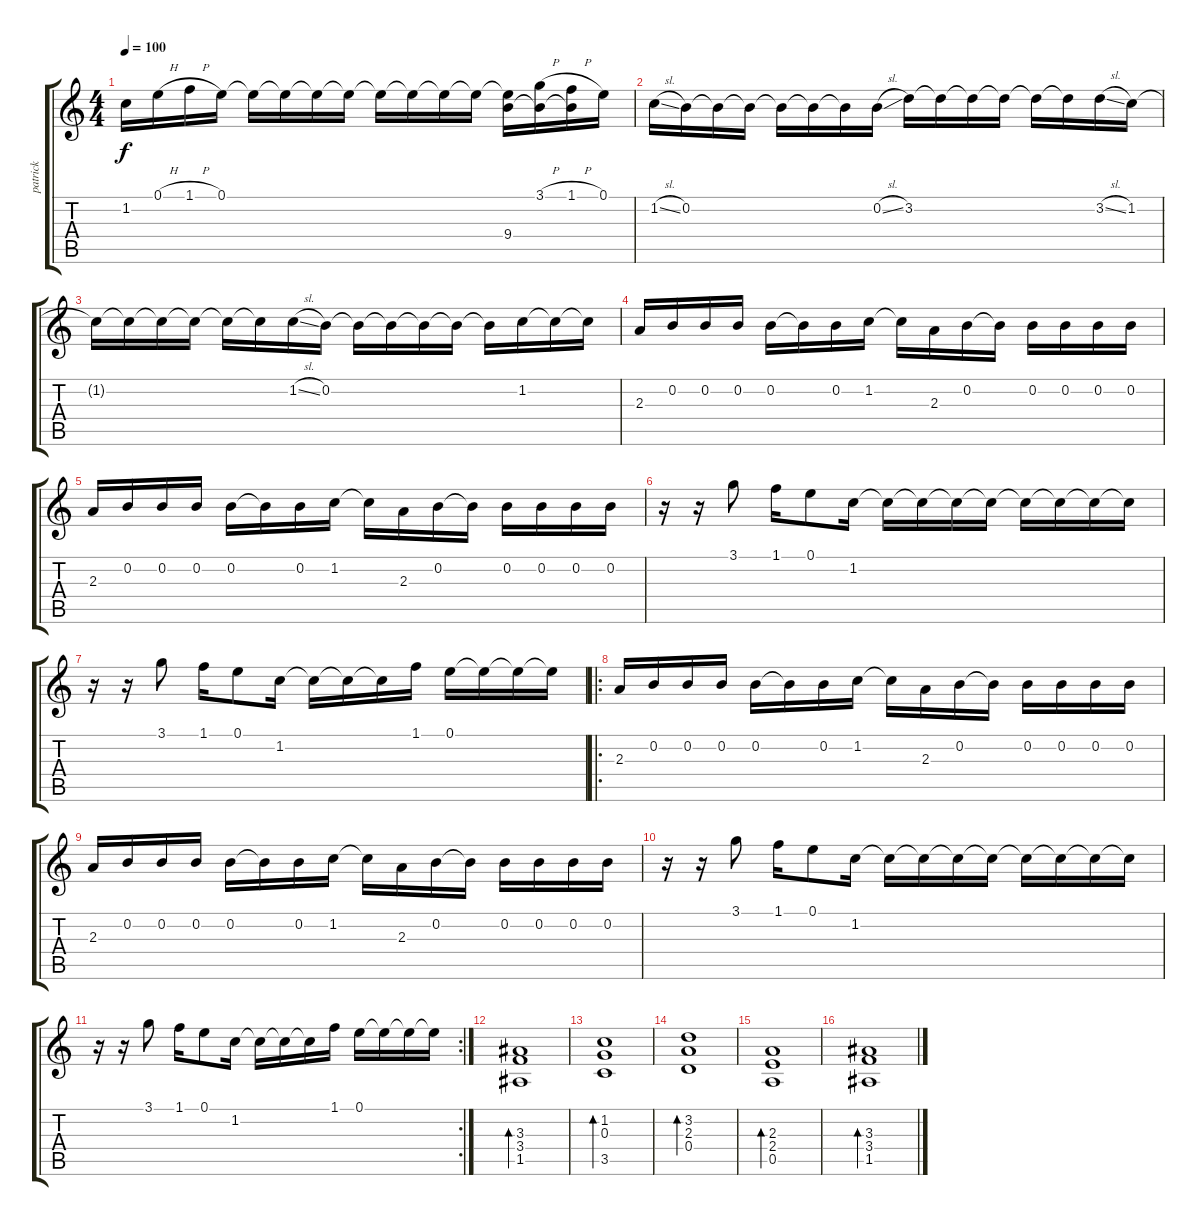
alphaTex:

\track ("patrick" "patrick") {instrument distortionguitar}
\staff {score tabs}
\tuning (E4 B3 G3 D3 A2 E2) {hide}
\ts (4 4)
\tempo 100
\clef g2
\ks c
1.2.16{dy f} 0.1{h}.16 1.1{h}.16 0.1.16 0.1{t}.16 0.1{t}.16 0.1{t}.16 0.1{t}.16 0.1{t}.16 0.1{t}.16 0.1{t}.16 0.1{t}.16 (0.1{t} 9.4).16 (3.1{h} 9.4{t}).16 (1.1{h} 9.4{t}).16 0.1.16 |
1.2{sl}.16 0.2.16 0.2{t}.16 0.2{t}.16 0.2{t}.16 0.2{t}.16 0.2{t}.16 0.2{sl}.16 3.2.16 3.2{t}.16 3.2{t}.16 3.2{t}.16 3.2{t}.16 3.2{t}.16 3.2{sl}.16 1.2.16 |
1.2{t}.16 1.2{t}.16 1.2{t}.16 1.2{t}.16 1.2{t}.16 1.2{t}.16 1.2{sl}.16 0.2.16 0.2{t}.16 0.2{t}.16 0.2{t}.16 0.2{t}.16 0.2{t}.16 1.2.16 1.2{t}.16 1.2{t}.16 |
2.3.16{instrument distortionguitar} 0.2.16 0.2.16 0.2.16 0.2.16 0.2{t}.16 0.2.16 1.2.16 1.2{t}.16 2.3.16 0.2.16 0.2{t}.16 0.2.16 0.2.16 0.2.16 0.2.16 |
2.3.16{instrument distortionguitar} 0.2.16 0.2.16 0.2.16 0.2.16 0.2{t}.16 0.2.16 1.2.16 1.2{t}.16 2.3.16 0.2.16 0.2{t}.16 0.2.16 0.2.16 0.2.16 0.2.16 |
r.16 r.16 3.1.8 1.1.16 0.1.8 1.2.16 1.2{t}.16 1.2{t}.16 1.2{t}.16 1.2{t}.16 1.2{t}.16 1.2{t}.16 1.2{t}.16 1.2{t}.16 |
r.16 r.16 3.1.8 1.1.16 0.1.8 1.2.16 1.2{t}.16 1.2{t}.16 1.2{t}.16 1.1.16 0.1.16 0.1{t}.16 0.1{t}.16 0.1{t}.16 |
\ro
2.3.16{instrument distortionguitar} 0.2.16 0.2.16 0.2.16 0.2.16 0.2{t}.16 0.2.16 1.2.16 1.2{t}.16 2.3.16 0.2.16 0.2{t}.16 0.2.16 0.2.16 0.2.16 0.2.16 |
2.3.16{instrument distortionguitar} 0.2.16 0.2.16 0.2.16 0.2.16 0.2{t}.16 0.2.16 1.2.16 1.2{t}.16 2.3.16 0.2.16 0.2{t}.16 0.2.16 0.2.16 0.2.16 0.2.16 |
r.16 r.16 3.1.8 1.1.16 0.1.8 1.2.16 1.2{t}.16 1.2{t}.16 1.2{t}.16 1.2{t}.16 1.2{t}.16 1.2{t}.16 1.2{t}.16 1.2{t}.16 |
\rc 2
r.16 r.16 3.1.8 1.1.16 0.1.8 1.2.16 1.2{t}.16 1.2{t}.16 1.2{t}.16 1.1.16 0.1.16 0.1{t}.16 0.1{t}.16 0.1{t}.16 |
(3.3 3.4 1.5).1{bd 480 instrument electricguitarjazz} |
(1.2 0.3 3.5).1{bd 480} |
(3.2 2.3 0.4).1{bd 480} |
(2.3 2.4 0.5).1{bd 480} |
(3.3 3.4 1.5).1{bd 480 instrument electricguitarjazz}
